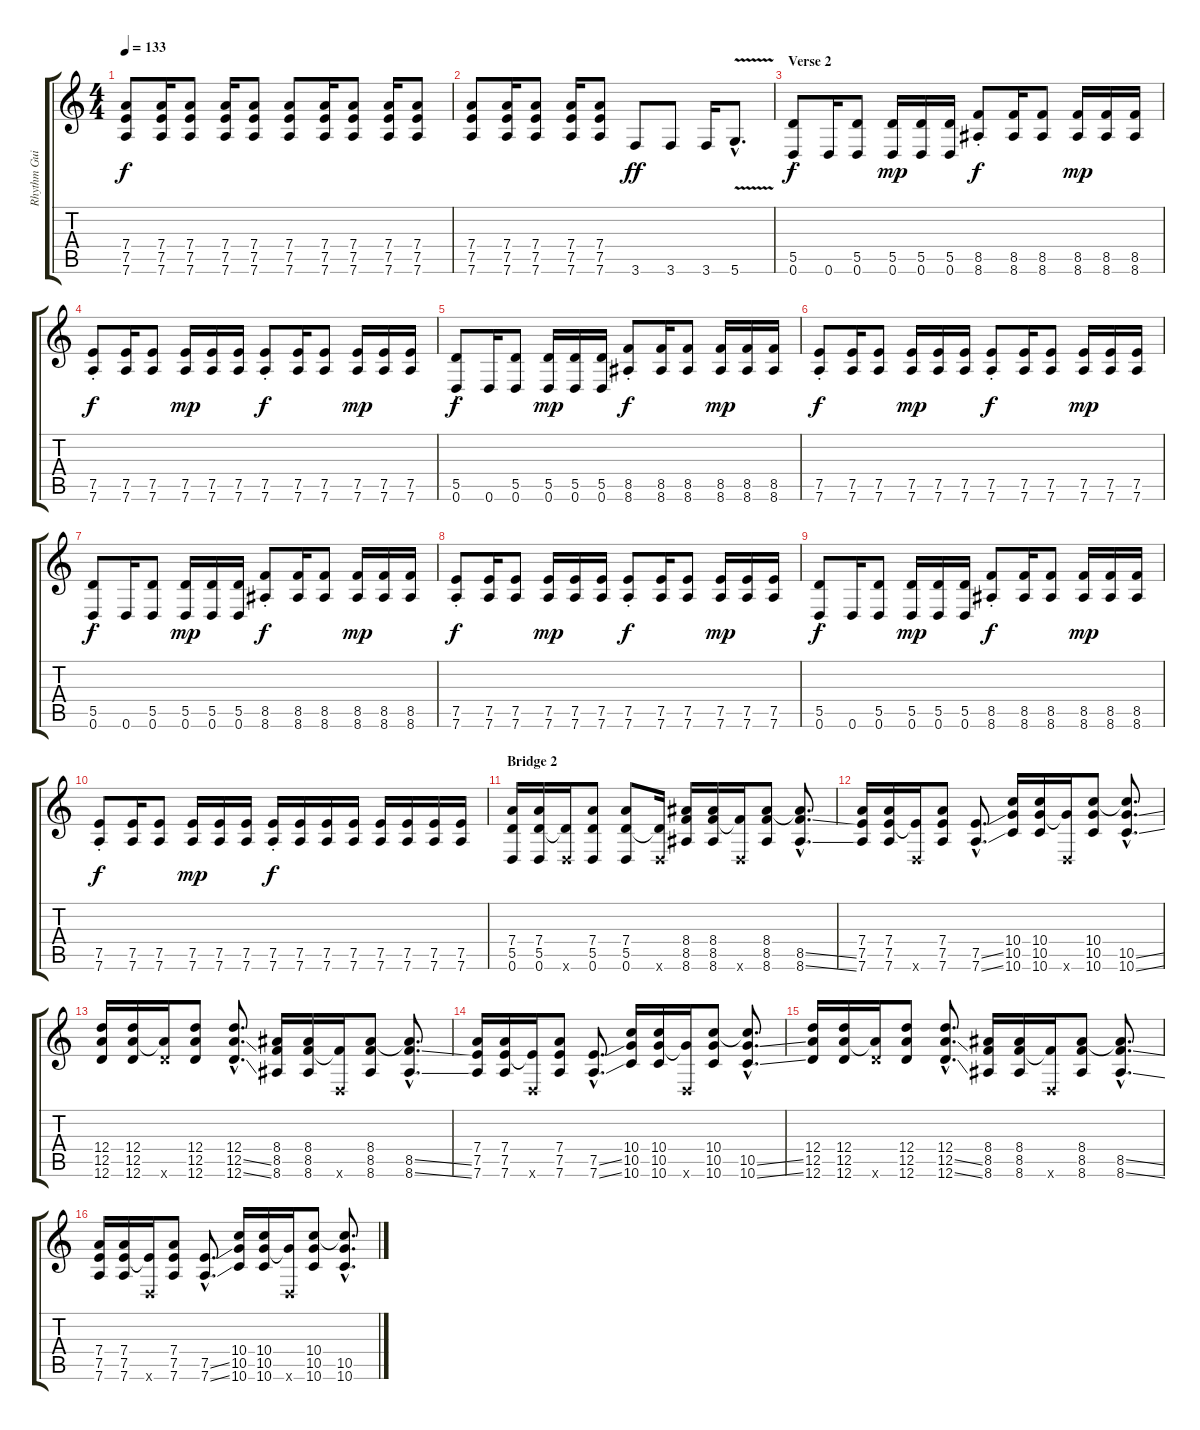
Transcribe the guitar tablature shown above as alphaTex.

\track ("Rhythm Guitar" "Rhythm Gui") {instrument distortionguitar}
\staff {score tabs}
\tuning (E4 B3 G3 D3 A2 D2) {hide}
\ts (4 4)
\tempo 133
\clef g2
\ks c
(7.4 7.5 7.6).8{dy f} (7.4 7.5 7.6).16 (7.4 7.5 7.6).8 (7.4 7.5 7.6).16 (7.4 7.5 7.6).8 (7.4 7.5 7.6).8 (7.4 7.5 7.6).16 (7.4 7.5 7.6).8 (7.4 7.5 7.6).16 (7.4 7.5 7.6).8 |
(7.4 7.5 7.6).8 (7.4 7.5 7.6).16 (7.4 7.5 7.6).8 (7.4 7.5 7.6).16 (7.4 7.5 7.6).8 3.6.8{dy ff} 3.6.8 3.6.16 5.6{v hac}.8{d} |
\section ("" "Verse 2 ")
(5.5 0.6{st}).8{dy f} 0.6.16 (5.5 0.6).8 (5.5 0.6).16{dy mp} (5.5 0.6).16 (5.5 0.6).16 (8.5 8.6{st}).8{dy f} (8.5 8.6).16 (8.5 8.6).8 (8.5 8.6).16{dy mp} (8.5 8.6).16 (8.5 8.6).16 |
(7.5 7.6{st}).8{dy f} (7.5 7.6).16 (7.5 7.6).8 (7.5 7.6).16{dy mp} (7.5 7.6).16 (7.5 7.6).16 (7.5 7.6{st}).8{dy f} (7.5 7.6).16 (7.5 7.6).8 (7.5 7.6).16{dy mp} (7.5 7.6).16 (7.5 7.6).16 |
(5.5 0.6{st}).8{dy f} 0.6.16 (5.5 0.6).8 (5.5 0.6).16{dy mp} (5.5 0.6).16 (5.5 0.6).16 (8.5 8.6{st}).8{dy f} (8.5 8.6).16 (8.5 8.6).8 (8.5 8.6).16{dy mp} (8.5 8.6).16 (8.5 8.6).16 |
(7.5 7.6{st}).8{dy f} (7.5 7.6).16 (7.5 7.6).8 (7.5 7.6).16{dy mp} (7.5 7.6).16 (7.5 7.6).16 (7.5 7.6{st}).8{dy f} (7.5 7.6).16 (7.5 7.6).8 (7.5 7.6).16{dy mp} (7.5 7.6).16 (7.5 7.6).16 |
(5.5 0.6{st}).8{dy f} 0.6.16 (5.5 0.6).8 (5.5 0.6).16{dy mp} (5.5 0.6).16 (5.5 0.6).16 (8.5 8.6{st}).8{dy f} (8.5 8.6).16 (8.5 8.6).8 (8.5 8.6).16{dy mp} (8.5 8.6).16 (8.5 8.6).16 |
(7.5 7.6{st}).8{dy f} (7.5 7.6).16 (7.5 7.6).8 (7.5 7.6).16{dy mp} (7.5 7.6).16 (7.5 7.6).16 (7.5 7.6{st}).8{dy f} (7.5 7.6).16 (7.5 7.6).8 (7.5 7.6).16{dy mp} (7.5 7.6).16 (7.5 7.6).16 |
(5.5 0.6{st}).8{dy f} 0.6.16 (5.5 0.6).8 (5.5 0.6).16{dy mp} (5.5 0.6).16 (5.5 0.6).16 (8.5 8.6{st}).8{dy f} (8.5 8.6).16 (8.5 8.6).8 (8.5 8.6).16{dy mp} (8.5 8.6).16 (8.5 8.6).16 |
(7.5 7.6{st}).8{dy f} (7.5 7.6).16 (7.5 7.6).8 (7.5 7.6).16{dy mp} (7.5 7.6).16 (7.5 7.6).16 (7.5 7.6{st}).16{dy f} (7.5 7.6).16 (7.5 7.6).16 (7.5 7.6).16 (7.5 7.6).16 (7.5 7.6).16 (7.5 7.6).16 (7.5 7.6).16 |
\section ("" "Bridge 2 ")
(7.4 5.5 0.6).16 (7.4 5.5 0.6).16 (5.5{t} 0.6{x}).16 (7.4 5.5 0.6).8 (7.4 5.5 0.6).8 (5.5{t} 0.6{x}).16 (8.4 8.5 8.6).16 (8.4 8.5 8.6).16 (8.5{t} 0.6{x}).16 (8.4 8.5 8.6).8 (8.4{hac t} 8.5{ss hac} 8.6{ss hac}).8{d} |
(7.4 7.5 7.6).16 (7.4 7.5 7.6).16 (7.5{t} 0.6{x}).16 (7.4 7.5 7.6).8 (7.5{ss hac} 7.6{ss hac}).8{d} (10.4 10.5 10.6).16 (10.4 10.5 10.6).16 (10.5{t} 0.6{x}).16 (10.4 10.5 10.6).8 (10.4{hac t} 10.5{ss hac} 10.6{ss hac}).8{d} |
(12.4 12.5 12.6).16 (12.4 12.5 12.6).16 (12.5{t} 12.6{x}).16 (12.4 12.5 12.6).8 (12.4{hac} 12.5{ss hac} 12.6{ss hac}).8{d} (8.4 8.5 8.6).16 (8.4 8.5 8.6).16 (8.5{t} 0.6{x}).16 (8.4 8.5 8.6).8 (8.4{hac t} 8.5{ss hac} 8.6{ss hac}).8{d} |
(7.4 7.5 7.6).16 (7.4 7.5 7.6).16 (7.5{t} 0.6{x}).16 (7.4 7.5 7.6).8 (7.5{ss hac} 7.6{ss hac}).8{d} (10.4 10.5 10.6).16 (10.4 10.5 10.6).16 (10.5{t} 0.6{x}).16 (10.4 10.5 10.6).8 (10.4{hac t} 10.5{ss hac} 10.6{ss hac}).8{d} |
(12.4 12.5 12.6).16 (12.4 12.5 12.6).16 (12.5{t} 12.6{x}).16 (12.4 12.5 12.6).8 (12.4{hac} 12.5{ss hac} 12.6{ss hac}).8{d} (8.4 8.5 8.6).16 (8.4 8.5 8.6).16 (8.5{t} 0.6{x}).16 (8.4 8.5 8.6).8 (8.4{hac t} 8.5{ss hac} 8.6{ss hac}).8{d} |
(7.4 7.5 7.6).16 (7.4 7.5 7.6).16 (7.5{t} 0.6{x}).16 (7.4 7.5 7.6).8 (7.5{ss hac} 7.6{ss hac}).8{d} (10.4 10.5 10.6).16 (10.4 10.5 10.6).16 (10.5{t} 0.6{x}).16 (10.4 10.5 10.6).8 (10.4{hac t} 10.5{ss hac} 10.6{ss hac}).8{d}
